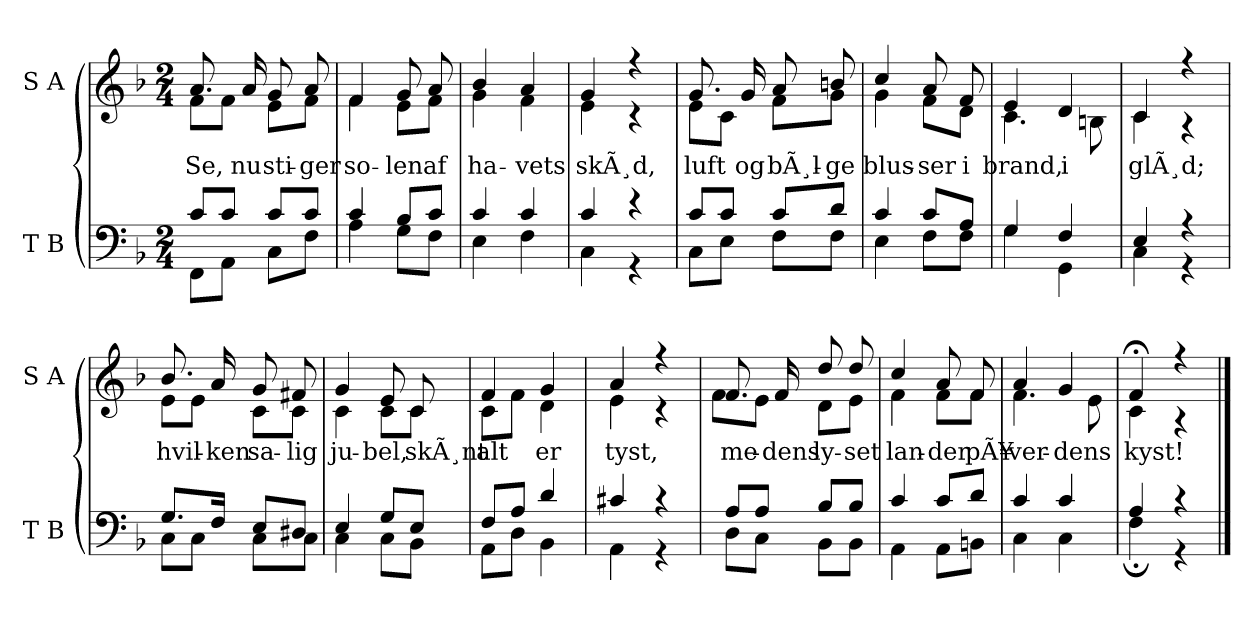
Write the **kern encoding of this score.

**kern	**kern	**text
*part2	*part1	*part1
*staff2	*staff1	*staff1
*I"T B	*I"S A	*
*I'T B	*I'S A	*
*clefF4	*clefG2	*
*k[b-]	*k[b-]	*
*F:	*F:	*
*M2/4	*M2/4	*
*MM40	*MM40	*
=	=	=
*^	*	*
!	!	!	!LO:LY:b
*	*	*^	*
8c/L	8FF\L	8.a/	8f\L	Se,
8c/J	8AA\J	.	8f\J	.
!	!	!	!	!LO:LY:b
.	.	16a/	.	nu
!	!	!	!	!LO:LY:b
8c/L	8C\L	8g/	8e\L	sti-
!	!	!	!	!LO:LY:b
8c/J	8F\J	8a/	8f\J	-ger
=	=	=	=	=
!	!	!	!	!LO:LY:b
4c/	4A\	4f/	4f\	so-
!	!	!	!	!LO:LY:b
8B-/L	8G\L	8g/	8e\L	-len
!	!	!	!	!LO:LY:b
8c/J	8F\J	8a/	8f\J	af
=	=	=	=	=
!	!	!	!	!LO:LY:b
4c/	4E\	4b-/	4g\	ha-
!	!	!	!	!LO:LY:b
4c/	4F\	4a/	4f\	-vets
=	=	=	=	=
!	!	!	!	!LO:LY:b
4c/	4C\	4g/	4e\	skÃ¸d,
4r	4r	4r	4r	.
=	=	=	=	=
!	!	!	!	!LO:LY:b
8c/L	8C\L	8.g/	8e\L	luft
8c/J	8E\J	.	8c\J	.
!	!	!	!	!LO:LY:b
.	.	16g/	.	og
!	!	!	!	!LO:LY:b
8c/L	8F\L	8a/	8f\L	bÃ¸l-
!	!	!	!	!LO:LY:b
8d/J	8F\J	8bn/	8g\J	-ge
!!LO:LB:g=z	!!
=	=	=	=	=
!	!	!	!	!LO:LY:b
4c/	4E\	4cc/	4g\	blus-
!	!	!	!	!LO:LY:b
8c/L	8F\L	8a/	8f\L	-ser
!	!	!	!	!LO:LY:b
8A/J	8F\J	8f/	8d\J	i
=	=	=	=	=
!	!	!	!	!LO:LY:b
4G/	4G\	4e/	4.c\	brand,
!	!	!	!	!LO:LY:b
4F/	4GG\	4d/	.	i
.	.	.	8Bn\	.
=	=	=	=	=
!	!	!	!	!LO:LY:b
4E/	4C\	4c/	4c\	glÃ¸d;
4r	4r	4r	4r	.
=	=	=	=	=
!	!	!	!	!LO:LY:b
8.G/L	8C\L	8.b-/	8e\L	hvil-
.	8C\J	.	8e\J	.
!	!	!	!	!LO:LY:b
16F/Jk	.	16a/	.	-ken
!	!	!	!	!LO:LY:b
8E/L	8C\L	8g/	8c\L	sa-
!	!	!	!	!LO:LY:b
8D#X/J	8C\J	8f#X/	8c\J	-lig
=	=	=	=	=
!	!	!	!	!LO:LY:b
4E/	4C\	4g/	4c\	ju-
!	!	!	!	!LO:LY:b
8G/L	8C\L	8e/	8c\L	-bel,
!	!	!	!	!LO:LY:b
8E/J	8BB-\J	8c/	8c\J	skÃ¸nt
=1	=1	=1	=1	=1
!	!	!	!	!LO:LY:b
8F/L	8AA\L	4f/	8c\L	alt
8A/J	8D\J	.	8f\J	.
!	!	!	!	!LO:LY:b
4d/	4BB-\	4g/	4d\	er
!!LO:LB:g=z	!!
=2	=2	=2	=2	=2
!	!	!	!	!LO:LY:b
4c#X/	4AA\	4a/	4e\	tyst,
4r	4r	4r	4r	.
=3	=3	=3	=3	=3
!	!	!	!	!LO:LY:b
8A/L	8D\L	8.f/	8f\L	me-
8A/J	8C\J	.	8e\J	.
!	!	!	!	!LO:LY:b
.	.	16f/	.	-dens
!	!	!	!	!LO:LY:b
8B-/L	8BB-\L	8dd/	8d\L	ly-
!	!	!	!	!LO:LY:b
8B-/J	8BB-\J	8dd/	8e\J	-set
=4	=4	=4	=4	=4
!	!	!	!	!LO:LY:b
4c/	4AA\	4cc/	4f\	lan-
!	!	!	!	!LO:LY:b
8c/L	8AA\L	8a/	8f\L	-der
!	!	!	!	!LO:LY:b
8d/J	8BBn\J	8f/	8f\J	pÃ¥
=5	=5	=5	=5	=5
!	!	!	!	!LO:LY:b
4c/	4C\	4a/	4.f\	ver-
!	!	!	!	!LO:LY:b
4c/	4C\	4g/	.	-dens
.	.	.	8e\	.
=6	=6	=6	=6	=6
!	!	!	!	!LO:LY:b
4A/	4F;\	4f;</	4c\	kyst!
4r	4r	4r	4r	.
*v	*v	*	*	*
*	*v	*v	*
==	==	==
*-	*-	*-
